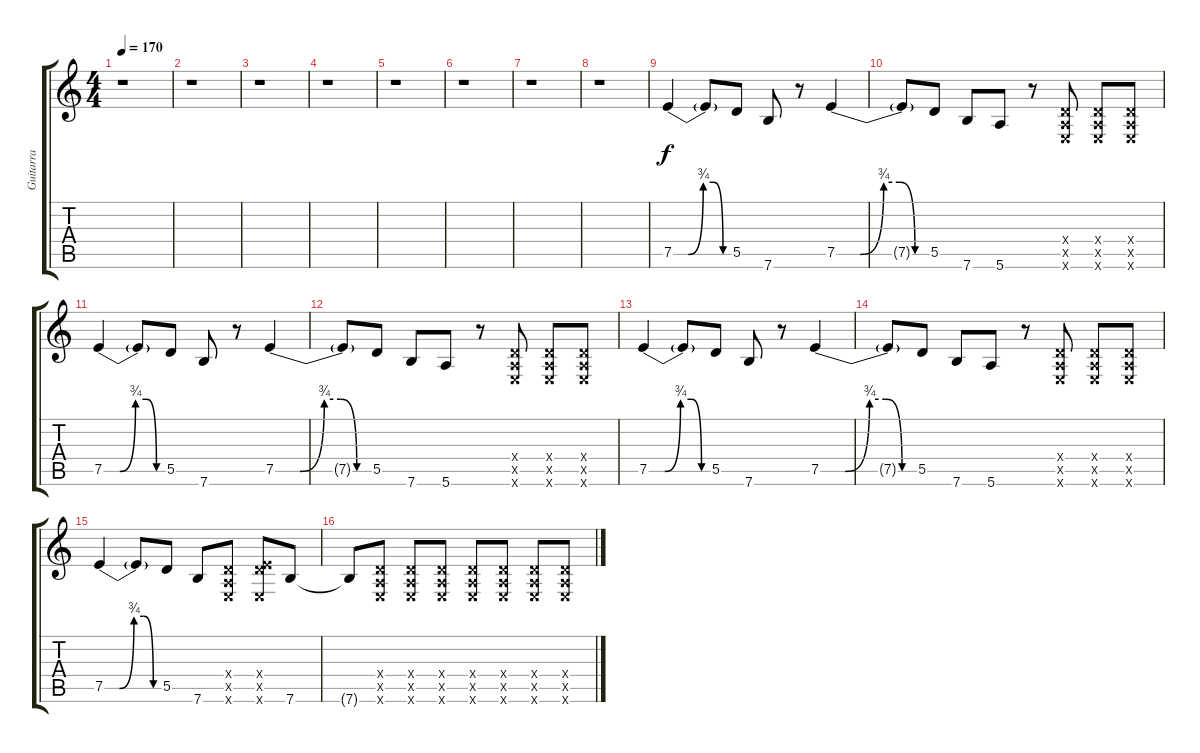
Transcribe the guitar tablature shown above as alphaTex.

\track ("Guitarra" "Guitarra") {instrument distortionguitar}
\staff {score tabs}
\tuning (E4 B3 G3 D3 A2 E2) {hide}
\ts (4 4)
\tempo 170
\clef g2
\ks c
r.1{dy f} |
r.1 |
r.1 |
r.1 |
r.1 |
r.1 |
r.1 |
r.1 |
7.5{be (custom 0 0 15 0 30 3 40 3 50 0 60 0)}.4 7.5{t}.8 5.5.8 7.6.8 r.8 7.5{be (custom 0 0 15 0 30 3 40 3 50 0 60 0)}.4 |
7.5{t}.8 5.5.8 7.6.8 5.6.8 r.8 (0.4{x} 0.5{x} 0.6{x}).8 (0.4{x} 0.5{x} 0.6{x}).8 (0.4{x} 0.5{x} 0.6{x}).8 |
7.5{be (custom 0 0 15 0 30 3 40 3 50 0 60 0)}.4 7.5{t}.8 5.5.8 7.6.8 r.8 7.5{be (custom 0 0 15 0 30 3 40 3 50 0 60 0)}.4 |
7.5{t}.8 5.5.8 7.6.8 5.6.8 r.8 (0.4{x} 0.5{x} 0.6{x}).8 (0.4{x} 0.5{x} 0.6{x}).8 (0.4{x} 0.5{x} 0.6{x}).8 |
7.5{be (custom 0 0 15 0 30 3 40 3 50 0 60 0)}.4 7.5{t}.8 5.5.8 7.6.8 r.8 7.5{be (custom 0 0 15 0 30 3 40 3 50 0 60 0)}.4 |
7.5{t}.8 5.5.8 7.6.8 5.6.8 r.8 (0.4{x} 0.5{x} 0.6{x}).8 (0.4{x} 0.5{x} 0.6{x}).8 (0.4{x} 0.5{x} 0.6{x}).8 |
7.5{be (custom 0 0 15 0 30 3 40 3 50 0 60 0)}.4 7.5{t}.8 5.5.8 7.6.8 (0.4{x} 0.5{x} 0.6{x}).8 (0.4{x} 7.5{x} 0.6{x}).8 7.6.8 |
7.6{t}.8 (0.4{x} 0.5{x} 0.6{x}).8 (0.4{x} 0.5{x} 0.6{x}).8 (0.4{x} 0.5{x} 0.6{x}).8 (0.4{x} 0.5{x} 0.6{x}).8 (0.4{x} 0.5{x} 0.6{x}).8 (0.4{x} 0.5{x} 0.6{x}).8 (0.4{x} 0.5{x} 0.6{x}).8
